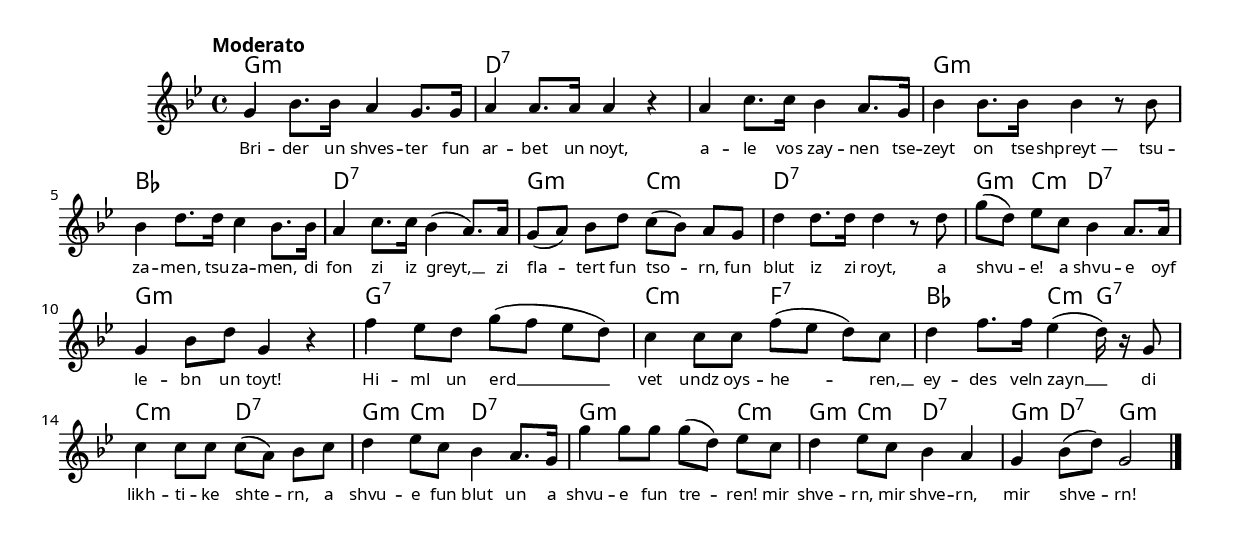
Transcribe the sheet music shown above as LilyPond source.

\version "2.18.2"
\language "english"

\include "../../../../templates/preamble.ly"


mel-a = \relative d' {
  g4 bf8. bf16 a4 g8. g16 |
  a4 a8. a16 a4 r |
  a c8. c16 bf4 a8. g16 |
  bf4 bf8. bf16 bf4 r8 bf |
  bf4  d8. d16 c4 bf8. bf16 |
  a4 c8. c16 bf4( a8.) a16 |
  g8( a) bf d c( bf) a g |
  d'4 d8. d16 d4 r8 d |
  g( d)ef c bf4 a8. a16 |
  g4 bf8 d g,4 r |
  f'4 ef8 d g( f ef d) |
  c4 c8 c f( ef d) c |
  d4 f8. f16 ef4( d16) r16 g,8  |
  c4 c8 c  c( a) bf c |
  d4 ef8 c bf4 a8. g16 |
  g'4 g8 g g( d) ef c |
  d4 ef8 c bf4 a |
  g bf8( d) g,2 
}
acc-a = \chordmode {
  g1:m |
  d:7 |
  d:7 |
  g:m |
  bf: |
  d:7 |
  g2:m c:m |
  d1:7 |
  g4:m c:m d2:7 |
  g1:m |
  g:7 |
  c2:m f:7 |
  bf: c4:m g:7 |
  c2:m d:7 |
  g4:m c:m  d2:7 |
  g:m  g4:m c:m |
  g:m c:m  d2:7 |
  g4:m d:7 g2:m
}

\score {
  <<
    \new ChordNames {
        \acc-a

        }
    \new Staff {
      \clef treble
      \key g \minor
      \time 4/4
      \tempo Moderato
      \new Voice = "melody" {
        \mel-a 
        \bar "|."
      }
    }
    \new Lyrics \lyricsto "melody" {
      Bri -- der un shves -- ter fun ar -- bet un noyt,
      a -- le vos zay -- nen tse -- zeyt on tse -- shpreyt_—
      tsu -- za -- men, tsu -- za -- men, di fon zi iz greyt, __
      zi fla -- tert fun tso -- rn, fun blut iz zi royt,
      a shvu -- e! a shvu -- e oyf le -- bn un toyt!
      Hi -- ml un erd __  vet undz oys -- he -- ren, __
      ey -- des veln zayn __ di likh -- ti -- ke shte -- rn,
      a shvu -- e fun blut un a shvu -- e fun tre -- ren!
      mir shve -- rn, mir shve -- rn, mir shve -- rn!
    }
  >>
}
